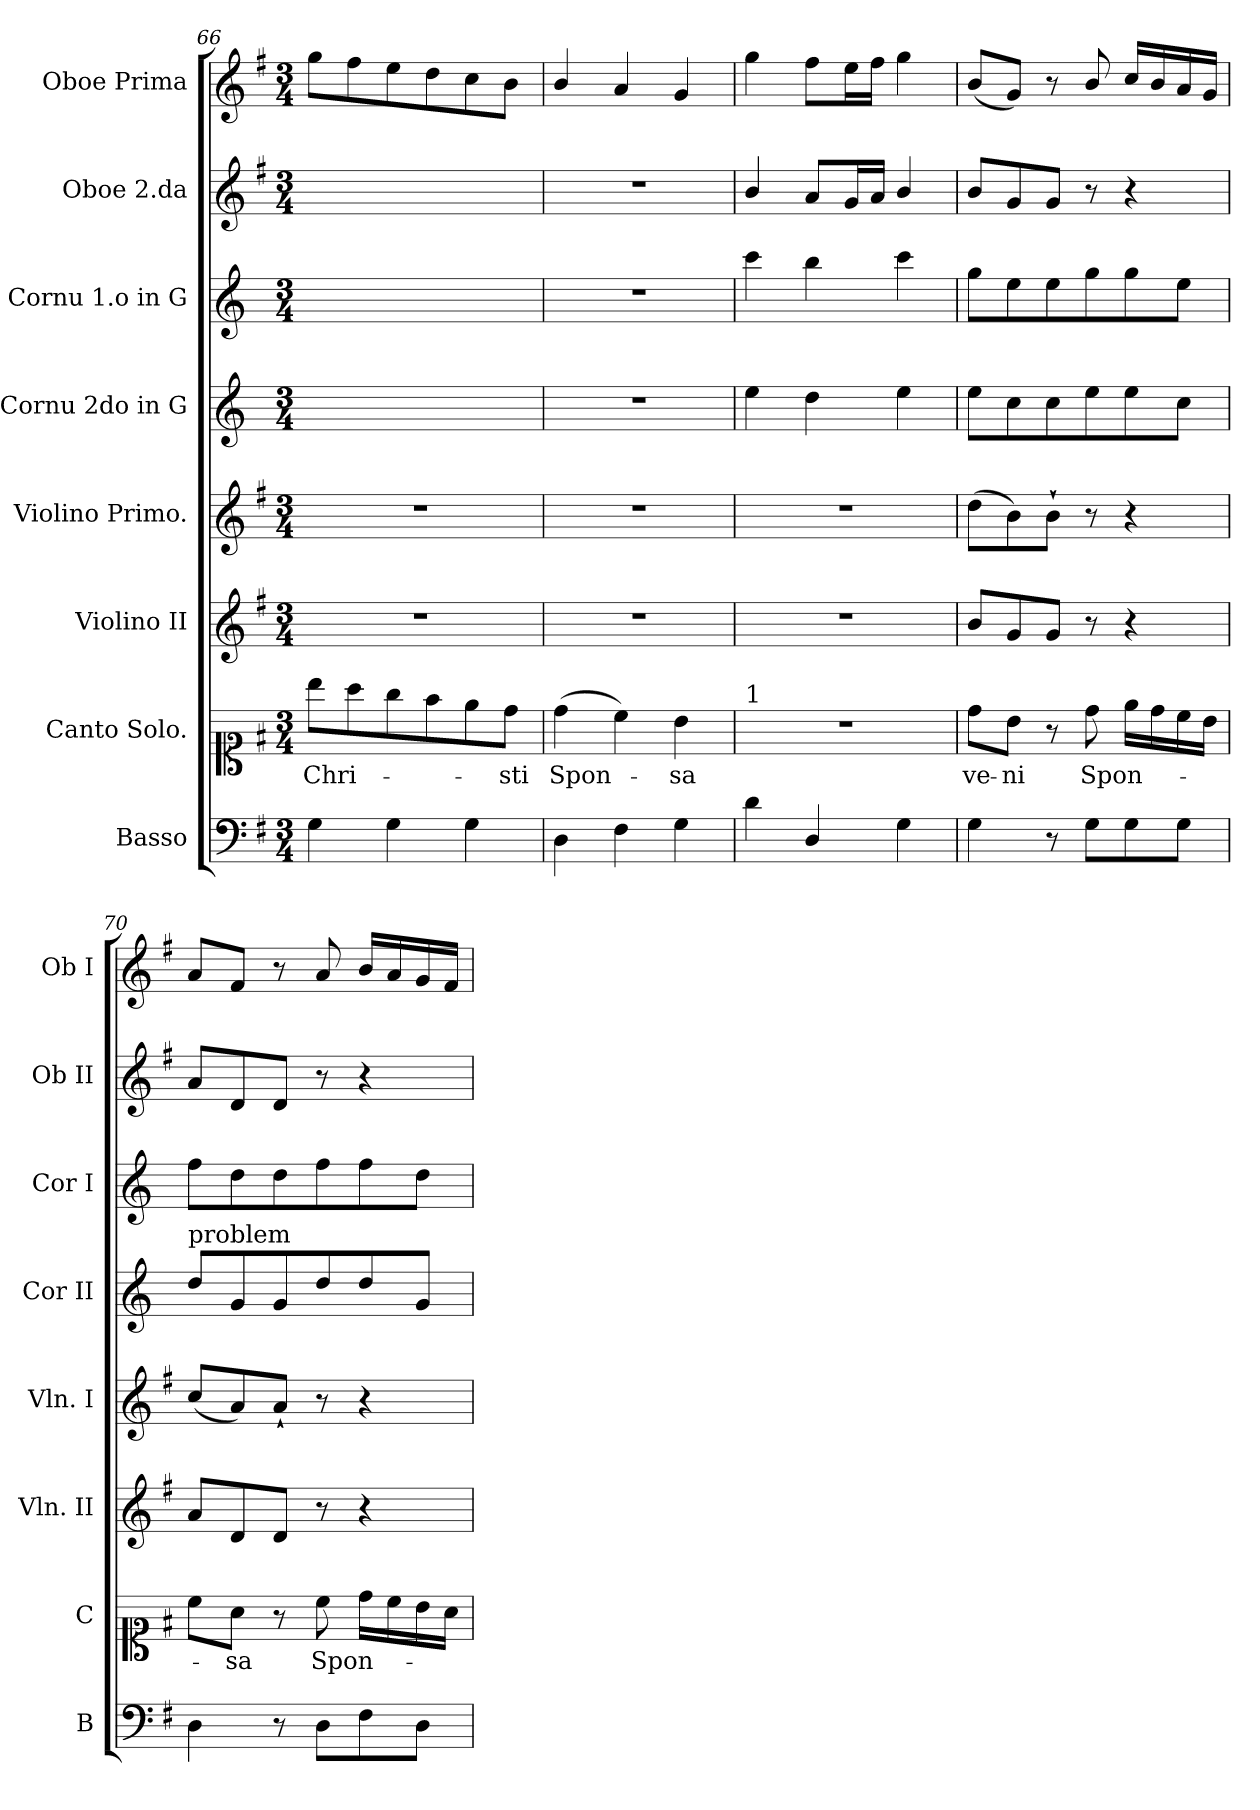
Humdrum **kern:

**kern	**kern	**text	**kern	**kern	**kern	**kern	**kern	**kern
*part8	*part7	*part7	*part6	*part5	*part4	*part3	*part2	*part1
*staff8	*staff7	*staff7	*staff6	*staff5	*staff4	*staff3	*staff2	*staff1
*I"Basso	*I"Canto Solo.	*	*I"Violino II	*I"Violino Primo.	*I"Cornu 2do in G	*I"Cornu 1.o   in G	*I"Oboe 2.da	*I"Oboe Prima
*I'B	*I'C	*	*I'Vln. II	*I'Vln. I	*I'Cor II	*I'Cor I	*I'Ob II	*I'Ob I
*clefF4	*clefC1	*	*clefG2	*clefG2	*clefG2	*clefG2	*clefG2	*clefG2
*	*	*	*	*	*ITrd3c5	*ITrd3c5	*	*
*k[f#]	*k[f#]	*	*k[f#]	*k[f#]	*k[f#]	*k[f#]	*k[f#]	*k[f#]
*G:	*G:	*	*G:	*G:	*	*	*G:	*G:
*M3/4	*M3/4	*	*M3/4	*M3/4	*M3/4	*M3/4	*M3/4	*M3/4
=66	=66	=66	=66	=66	=66	=66	=66	=66
4G\	8bb\L	Chri-	2.r	2.r	2.ryy	2.ryy	2.ryy	8gg\L
.	8aa\	.	.	.	.	.	.	8ff#\
4G\	8gg\	.	.	.	.	.	.	8ee\
.	8ff#\	.	.	.	.	.	.	8dd\
4G\	8ee\	.	.	.	.	.	.	8cc\
.	8dd\J	-sti	.	.	.	.	.	8b\J
=67	=67	=67	=67	=67	=67	=67	=67	=67
4D\	(4dd\	Spon-	2.r	2.r	2.r	2.r	2.r	4b/
4F#\	4cc\)	.	.	.	.	.	.	4a/
4G\	4b\	-sa	.	.	.	.	.	4g/
=68	=68	=68	=68	=68	=68	=68	=68	=68
!	!LO:TX:a:t=1	!	!	!	!	!	!	!
4d\	2.r	.	2.r	2.r	4b\	4gg\	4b/	4gg\
4D/	.	.	.	.	4a\	4ff#\	8a/L	8ff#\L
.	.	.	.	.	.	.	16g/L	16ee\L
.	.	.	.	.	.	.	16a/JJ	16ff#\JJ
4G\	.	.	.	.	4b\	4gg\	4b/	4gg\
=69	=69	=69	=69	=69	=69	=69	=69	=69
4G\	8dd\L	ve-	8b/L	(8dd\L	8b\L	8dd\L	8b/L	(8b/L
.	8b\J	-ni	8g/	8b\)	8g\	8b\	8g/	8g/J)
8r	8r	.	8g/J	8b`\J	8g\	8b\	8g/J	8r
8G\L	8dd\	Spon-	8r	8r	8b\	8dd\	8r	8b/
8G\	16ee\LL	.	4r	4r	8b\	8dd\	4r	16cc/LL
.	16dd\	.	.	.	.	.	.	16b/
8G\J	16cc\	.	.	.	8g\J	8b\J	.	16a/
.	16b\JJ	.	.	.	.	.	.	16g/JJ
=70	=70	=70	=70	=70	=70	=70	=70	=70
!	!	!	!	!	!LO:TX:a:t=problem	!	!	!
4D\	8cc\L	.	8a/L	(8cc/L	8a\L	8cc\L	8a/L	8a/L
.	8a\J	-sa	8d/	8a/)	8d/	8a\	8d/	8f#/J
8r	8r	.	8d/J	8a`/J	8d/	8a\	8d/J	8r
8D\L	8cc\	Spon-	8r	8r	8a/	8cc\	8r	8a/
8F#\	16dd\LL	.	4r	4r	8a/	8cc\	4r	16b/LL
.	16cc\	.	.	.	.	.	.	16a/
8D\J	16b\	.	.	.	8d/J	8a\J	.	16g/
.	16a\JJ	.	.	.	.	.	.	16f#/JJ
=	=	=	=	=	=	=	=	=
*-	*-	*-	*-	*-	*-	*-	*-	*-
